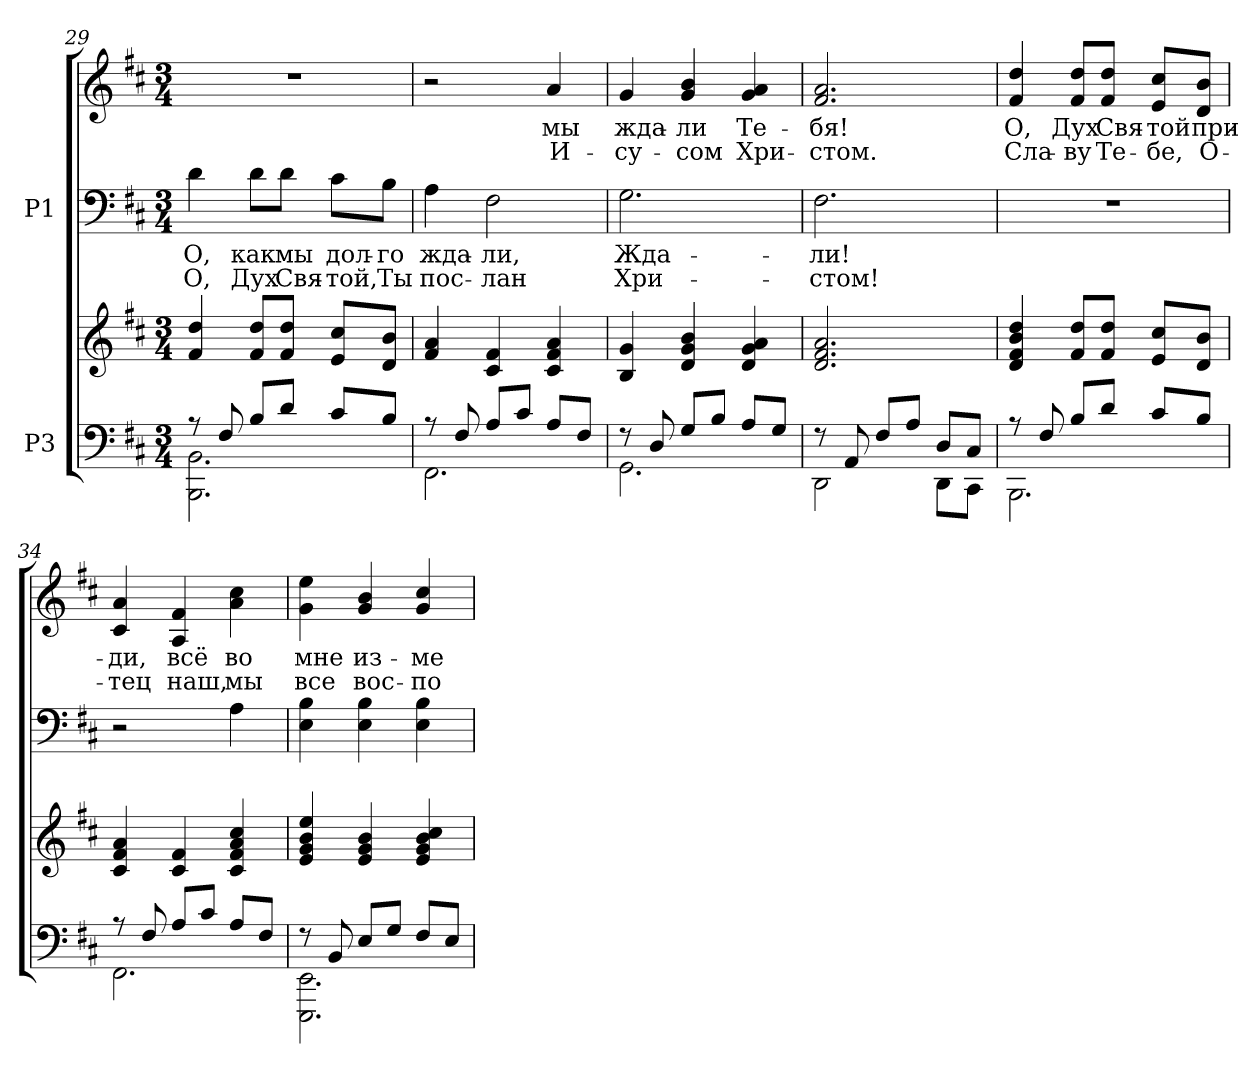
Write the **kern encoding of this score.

**kern	**kern	**kern	**text	**text	**kern	**text	**text
*part2	*part2	*part1	*part1	*part1	*part1	*part1	*part1
*staff4	*staff3	*staff2	*staff2	*staff2	*staff1	*staff1	*staff1
*I"P3	*	*I"P1	*	*	*	*	*
*clefF4	*clefG2	*clefF4	*	*	*clefG2	*	*
*k[f#c#]	*k[f#c#]	*k[f#c#]	*	*	*k[f#c#]	*	*
*D:	*D:	*D:	*	*	*D:	*	*
*M3/4	*M3/4	*M3/4	*	*	*M3/4	*	*
=29	=29	=29	=29	=29	=29	=29	=29
*^	*	*	*	*	*	*	*
!	!	!	!	!LO:LY:a:color=#000000	!LO:LY:a:color=#000000	!LO:N:vis=1	!	!
8r	2.BBBi\ 2.BBi	4f#i/ 4ddi	4di\	О,	О,	2.r	.	.
8F#i/	.	.	.	.	.	.	.	.
!	!	!	!	!LO:LY:a:color=#000000	!LO:LY:a:color=#000000	!	!	!
8Bi/L	.	8f#i/ 8ddiL	8di\L	как	Дух	.	.	.
!	!	!	!	!LO:LY:a:color=#000000	!LO:LY:a:color=#000000	!	!	!
8di/J	.	8f#i/ 8ddiJ	8di\J	мы	Свя-	.	.	.
!	!	!	!	!LO:LY:a:color=#000000	!LO:LY:a:color=#000000	!	!	!
8c#i/L	.	8ei/ 8cc#iL	8c#i\L	дол-	-той,	.	.	.
!	!	!	!	!LO:LY:a:color=#000000	!LO:LY:a:color=#000000	!	!	!
8Bi/J	.	8di/ 8biJ	8Bi\J	-го	Ты	.	.	.
=30	=30	=30	=30	=30	=30	=30	=30	=30
!	!	!	!	!LO:LY:a:color=#000000	!LO:LY:a:color=#000000	!	!	!
8r	2.FF#i\	4f#i/ 4ai	4Ai\	жда-	пос-	2r	.	.
8F#i/	.	.	.	.	.	.	.	.
!	!	!	!	!LO:LY:a:color=#000000	!LO:LY:a:color=#000000	!	!	!
8Ai/L	.	4c#i/ 4f#i	2F#i\	-ли,	-лан	.	.	.
8c#i/J	.	.	.	.	.	.	.	.
!	!	!	!	!	!	!	!LO:LY:b:color=#000000	!LO:LY:b:color=#000000
8Ai/L	.	4c#i/ 4f#i 4ai	.	.	.	4ai/	мы	И-
8F#i/J	.	.	.	.	.	.	.	.
=31	=31	=31	=31	=31	=31	=31	=31	=31
!	!	!	!	!LO:LY:a:color=#000000	!LO:LY:a:color=#000000	!	!	!
!	!	!	!	!	!	!	!LO:LY:b:color=#000000	!LO:LY:b:color=#000000
8r	2.GGi\	4Bi/ 4gi	2.Gi\	Жда-	Хри-	4gi/	жда-	-су-
8Di/	.	.	.	.	.	.	.	.
!	!	!	!	!	!	!	!LO:LY:b:color=#000000	!LO:LY:b:color=#000000
8Gi/L	.	4di/ 4gi 4bi	.	.	.	4gi/ 4bi	-ли	-сом
8Bi/J	.	.	.	.	.	.	.	.
!	!	!	!	!	!	!	!LO:LY:b:color=#000000	!LO:LY:b:color=#000000
8Ai/L	.	4di/ 4gi 4ai	.	.	.	4gi/ 4ai	Те-	Хри-
8Gi/J	.	.	.	.	.	.	.	.
=32	=32	=32	=32	=32	=32	=32	=32	=32
!	!	!	!	!LO:LY:a:color=#000000	!LO:LY:a:color=#000000	!	!	!
!	!	!	!	!	!	!	!LO:LY:b:color=#000000	!LO:LY:b:color=#000000
8r	2DDi\	2.di/ 2.f#i 2.ai	2.F#i\	-ли!	-стом!	2.f#i/ 2.ai	-бя!	-стом.
8AAi/	.	.	.	.	.	.	.	.
8F#i/L	.	.	.	.	.	.	.	.
8Ai/J	.	.	.	.	.	.	.	.
8Di/L	8DDi\L	.	.	.	.	.	.	.
8C#i/J	8CC#i\J	.	.	.	.	.	.	.
!!LO:LB:g=z
=33	=33	=33	=33	=33	=33	=33	=33	=33
!	!	!	!LO:N:vis=1	!	!	!	!	!
!	!	!	!	!	!	!	!LO:LY:b:color=#000000	!LO:LY:b:color=#000000
8r	2.BBBi\	4di/ 4f#i 4bi 4ddi	2.r	.	.	4f#i/ 4ddi	О,	Сла-
8F#i/	.	.	.	.	.	.	.	.
!	!	!	!	!	!	!	!LO:LY:b:color=#000000	!LO:LY:b:color=#000000
8Bi/L	.	8f#i/ 8ddiL	.	.	.	8f#i/ 8ddiL	Дух	-ву
!	!	!	!	!	!	!	!LO:LY:b:color=#000000	!LO:LY:b:color=#000000
8di/J	.	8f#i/ 8ddiJ	.	.	.	8f#i/ 8ddiJ	Свя-	Те-
!	!	!	!	!	!	!	!LO:LY:b:color=#000000	!LO:LY:b:color=#000000
8c#i/L	.	8ei/ 8cc#iL	.	.	.	8ei/ 8cc#iL	-той	-бе,
!	!	!	!	!	!	!	!LO:LY:b:color=#000000	!LO:LY:b:color=#000000
8Bi/J	.	8di/ 8biJ	.	.	.	8di/ 8biJ	при-	О-
=34	=34	=34	=34	=34	=34	=34	=34	=34
!	!	!	!	!	!	!	!LO:LY:b:color=#000000	!LO:LY:b:color=#000000
8r	2.FF#i\	4c#i/ 4f#i 4ai	2r	.	.	4c#i/ 4ai	-ди,	-тец
8F#i/	.	.	.	.	.	.	.	.
!	!	!	!	!	!	!	!LO:LY:b:color=#000000	!LO:LY:b:color=#000000
8Ai/L	.	4c#i/ 4f#i	.	.	.	4Ai/ 4f#i	всё	наш,
8c#i/J	.	.	.	.	.	.	.	.
!	!	!	!	!	!	!	!LO:LY:b:color=#000000	!LO:LY:b:color=#000000
8Ai/L	.	4c#i/ 4f#i 4ai 4cc#i	4Ai\	.	.	4ai\ 4cc#i	во	мы
8F#i/J	.	.	.	.	.	.	.	.
=35	=35	=35	=35	=35	=35	=35	=35	=35
!	!	!	!	!	!	!	!LO:LY:b:color=#000000	!LO:LY:b:color=#000000
8r	2.EEEi\ 2.EEi	4ei/ 4gi 4bi 4eei	4Ei\ 4Bi	.	.	4gi\ 4eei	мне	все
8BBi/	.	.	.	.	.	.	.	.
!	!	!	!	!	!	!	!LO:LY:b:color=#000000	!LO:LY:b:color=#000000
8Ei/L	.	4ei/ 4gi 4bi	4Ei\ 4Bi	.	.	4gi/ 4bi	из-	вос-
8Gi/J	.	.	.	.	.	.	.	.
!	!	!	!	!	!	!	!LO:LY:b:color=#000000	!LO:LY:b:color=#000000
8F#i/L	.	4ei/ 4gi 4bi 4cc#i	4Ei\ 4Bi	.	.	4gi/ 4cc#i	-ме-	-по-
8Ei/J	.	.	.	.	.	.	.	.
*v	*v	*	*	*	*	*	*	*
=	=	=	=	=	=	=	=
*-	*-	*-	*-	*-	*-	*-	*-
